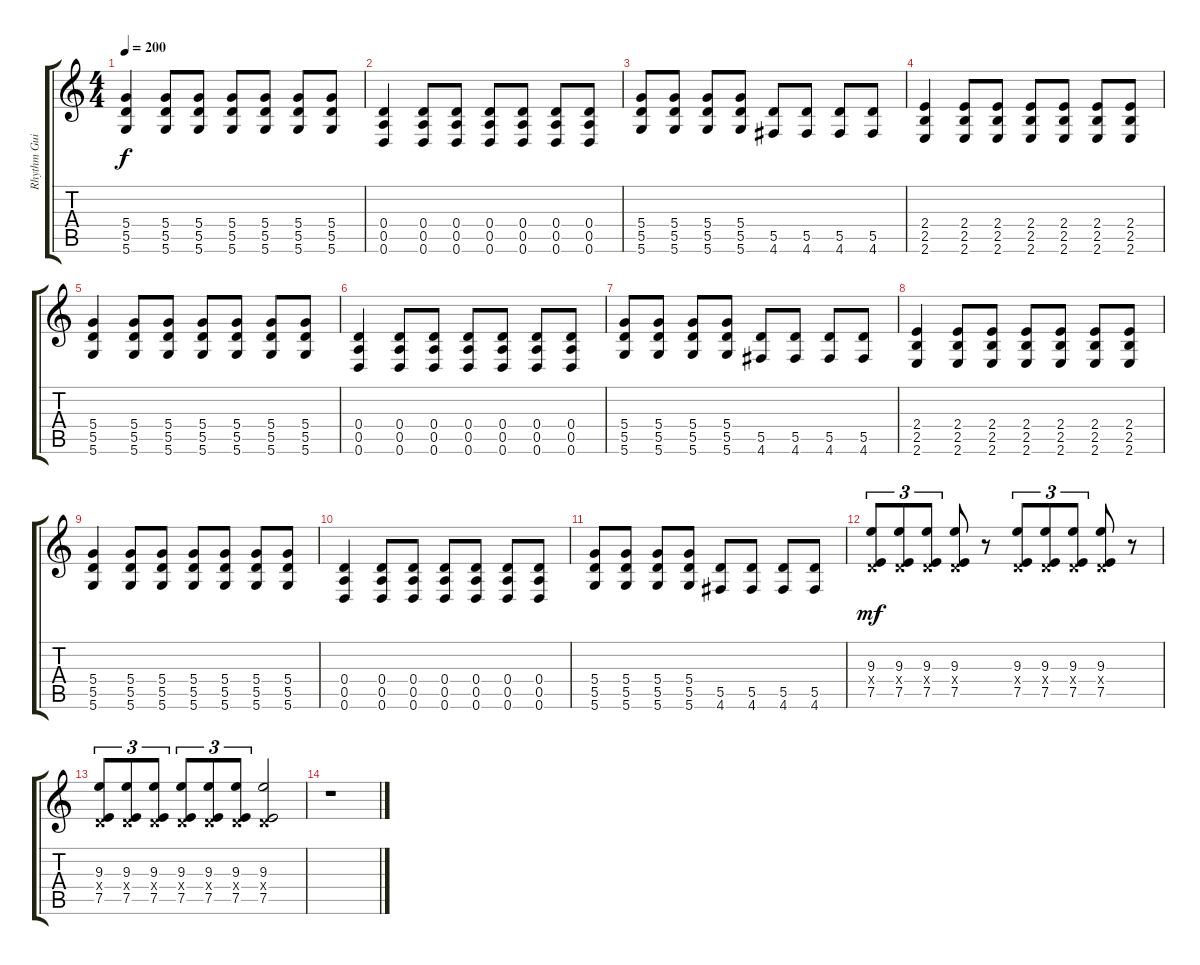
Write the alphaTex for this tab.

\track ("Rhythm Guitar  " "Rhythm Gui") {instrument overdrivenguitar}
\staff {score tabs}
\tuning (E4 B3 G3 D3 A2 D2) {hide}
\ts (4 4)
\tempo 200
\clef g2
\ks c
(5.4 5.5 5.6).4{dy f} (5.4 5.5 5.6).8 (5.4 5.5 5.6).8 (5.4 5.5 5.6).8 (5.4 5.5 5.6).8 (5.4 5.5 5.6).8 (5.4 5.5 5.6).8 |
(0.4 0.5 0.6).4 (0.4 0.5 0.6).8 (0.4 0.5 0.6).8 (0.4 0.5 0.6).8 (0.4 0.5 0.6).8 (0.4 0.5 0.6).8 (0.4 0.5 0.6).8 |
(5.4 5.5 5.6).8 (5.4 5.5 5.6).8 (5.4 5.5 5.6).8 (5.4 5.5 5.6).8 (5.5 4.6).8 (5.5 4.6).8 (5.5 4.6).8 (5.5 4.6).8 |
(2.4 2.5 2.6).4 (2.4 2.5 2.6).8 (2.4 2.5 2.6).8 (2.4 2.5 2.6).8 (2.4 2.5 2.6).8 (2.4 2.5 2.6).8 (2.4 2.5 2.6).8 |
(5.4 5.5 5.6).4 (5.4 5.5 5.6).8 (5.4 5.5 5.6).8 (5.4 5.5 5.6).8 (5.4 5.5 5.6).8 (5.4 5.5 5.6).8 (5.4 5.5 5.6).8 |
(0.4 0.5 0.6).4 (0.4 0.5 0.6).8 (0.4 0.5 0.6).8 (0.4 0.5 0.6).8 (0.4 0.5 0.6).8 (0.4 0.5 0.6).8 (0.4 0.5 0.6).8 |
(5.4 5.5 5.6).8 (5.4 5.5 5.6).8 (5.4 5.5 5.6).8 (5.4 5.5 5.6).8 (5.5 4.6).8 (5.5 4.6).8 (5.5 4.6).8 (5.5 4.6).8 |
(2.4 2.5 2.6).4 (2.4 2.5 2.6).8 (2.4 2.5 2.6).8 (2.4 2.5 2.6).8 (2.4 2.5 2.6).8 (2.4 2.5 2.6).8 (2.4 2.5 2.6).8 |
(5.4 5.5 5.6).4 (5.4 5.5 5.6).8 (5.4 5.5 5.6).8 (5.4 5.5 5.6).8 (5.4 5.5 5.6).8 (5.4 5.5 5.6).8 (5.4 5.5 5.6).8 |
(0.4 0.5 0.6).4 (0.4 0.5 0.6).8 (0.4 0.5 0.6).8 (0.4 0.5 0.6).8 (0.4 0.5 0.6).8 (0.4 0.5 0.6).8 (0.4 0.5 0.6).8 |
(5.4 5.5 5.6).8 (5.4 5.5 5.6).8 (5.4 5.5 5.6).8 (5.4 5.5 5.6).8 (5.5 4.6).8 (5.5 4.6).8 (5.5 4.6).8 (5.5 4.6).8 |
(9.3 0.4{x} 7.5).8{tu (3 2) dy mf} (9.3 0.4{x} 7.5).8{tu (3 2)} (9.3 0.4{x} 7.5).8{tu (3 2)} (9.3 0.4{x} 7.5).8 r.8 (9.3 0.4{x} 7.5).8{tu (3 2)} (9.3 0.4{x} 7.5).8{tu (3 2)} (9.3 0.4{x} 7.5).8{tu (3 2)} (9.3 0.4{x} 7.5).8 r.8 |
(9.3 0.4{x} 7.5).8{tu (3 2)} (9.3 0.4{x} 7.5).8{tu (3 2)} (9.3 0.4{x} 7.5).8{tu (3 2)} (9.3 0.4{x} 7.5).8{tu (3 2)} (9.3 0.4{x} 7.5).8{tu (3 2)} (9.3 0.4{x} 7.5).8{tu (3 2)} (9.3 0.4{x} 7.5).2 |
r.1
